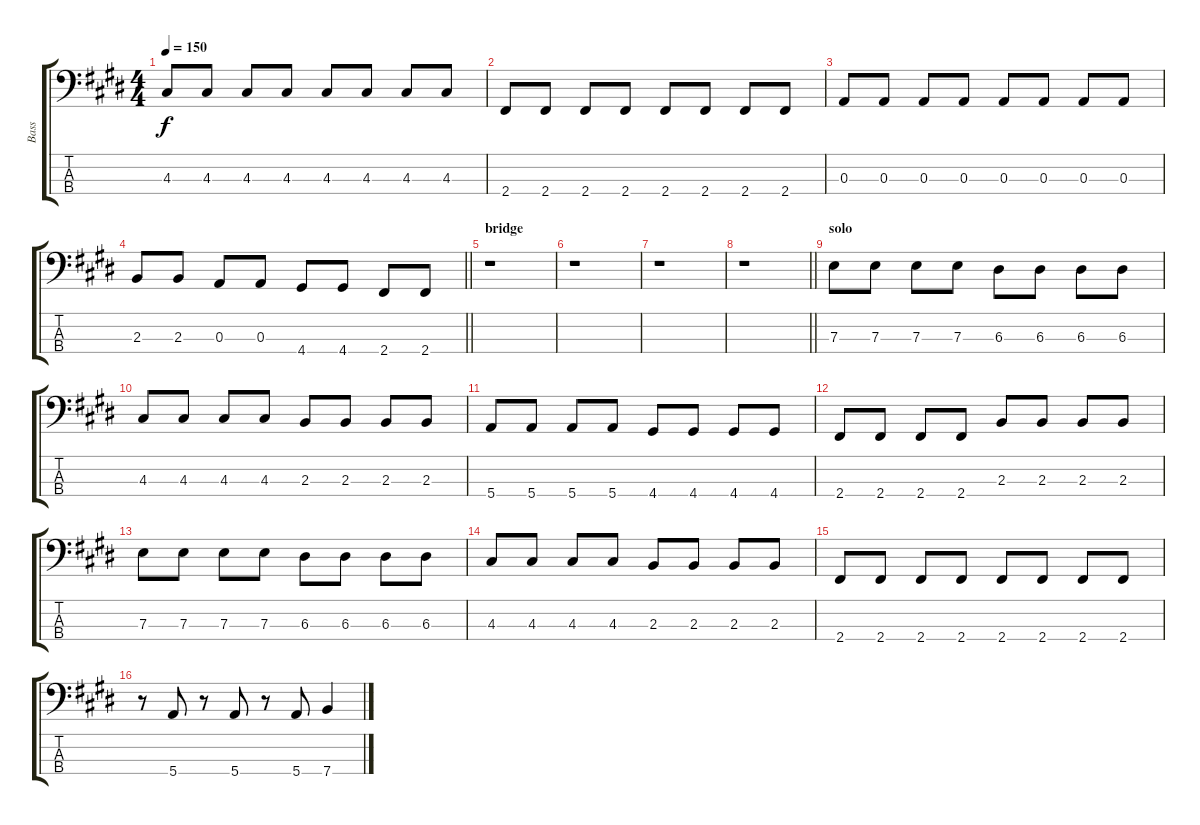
\track ("Bass" "Bass") {instrument electricbassfinger}
\staff {score tabs}
\tuning (G2 D2 A1 E1) {hide}
\ts (4 4)
\tempo 150
\clef f4
\ks e
4.3.8{dy f} 4.3.8 4.3.8 4.3.8 4.3.8 4.3.8 4.3.8 4.3.8 |
2.4.8 2.4.8 2.4.8 2.4.8 2.4.8 2.4.8 2.4.8 2.4.8 |
0.3.8 0.3.8 0.3.8 0.3.8 0.3.8 0.3.8 0.3.8 0.3.8 |
\barLineRight lightlight
2.3.8 2.3.8 0.3.8 0.3.8 4.4.8 4.4.8 2.4.8 2.4.8 |
\section ("" "bridge")
r.1 |
r.1 |
r.1 |
\barLineRight lightlight
r.1 |
\section ("" "solo")
7.3.8 7.3.8 7.3.8 7.3.8 6.3.8 6.3.8 6.3.8 6.3.8 |
4.3.8 4.3.8 4.3.8 4.3.8 2.3.8 2.3.8 2.3.8 2.3.8 |
5.4.8 5.4.8 5.4.8 5.4.8 4.4.8 4.4.8 4.4.8 4.4.8 |
2.4.8 2.4.8 2.4.8 2.4.8 2.3.8 2.3.8 2.3.8 2.3.8 |
7.3.8 7.3.8 7.3.8 7.3.8 6.3.8 6.3.8 6.3.8 6.3.8 |
4.3.8 4.3.8 4.3.8 4.3.8 2.3.8 2.3.8 2.3.8 2.3.8 |
2.4.8 2.4.8 2.4.8 2.4.8 2.4.8 2.4.8 2.4.8 2.4.8 |
r.8 5.4.8 r.8 5.4.8 r.8 5.4.8 7.4.4
